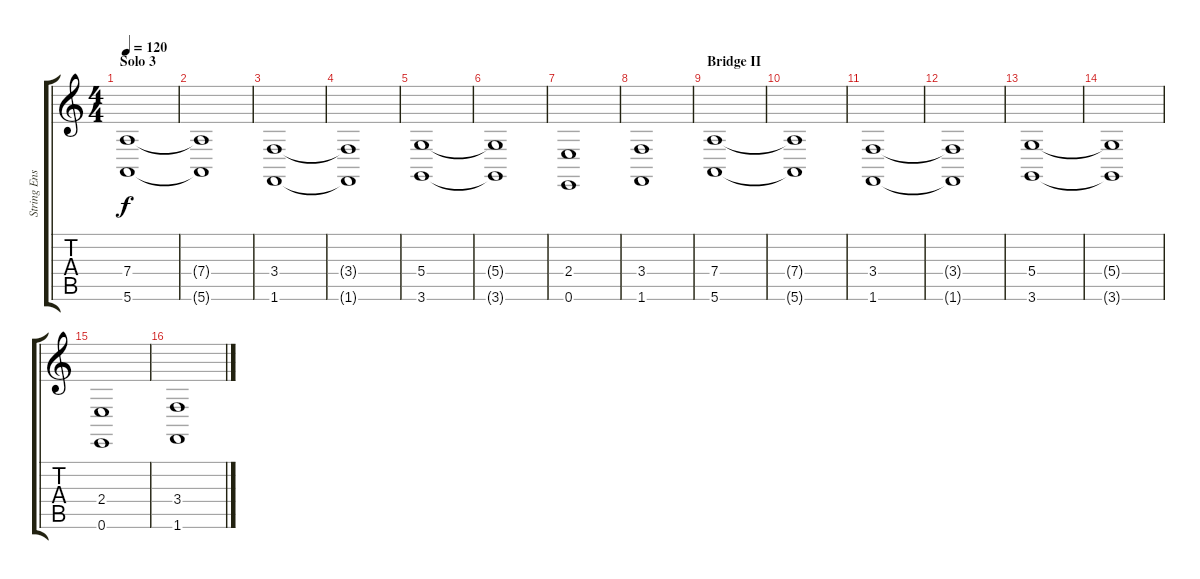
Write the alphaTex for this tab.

\track ("String Ensemble 1" "String Ens") {instrument stringensemble1}
\staff {score tabs}
\tuning (E4 B3 G3 D3 A2 E2) {hide}
\ts (4 4)
\section ("" "Solo 3")
\tempo 120
\clef g2
\ks c
(7.4 5.6).1{dy f} |
(7.4{t} 5.6{t}).1 |
(3.4 1.6).1 |
(3.4{t} 1.6{t}).1 |
(5.4 3.6).1 |
(5.4{t} 3.6{t}).1 |
(2.4 0.6).1 |
(3.4 1.6).1 |
\section ("" "Bridge II")
(7.4 5.6).1 |
(7.4{t} 5.6{t}).1 |
(3.4 1.6).1 |
(3.4{t} 1.6{t}).1 |
(5.4 3.6).1 |
(5.4{t} 3.6{t}).1 |
(2.4 0.6).1 |
(3.4 1.6).1
